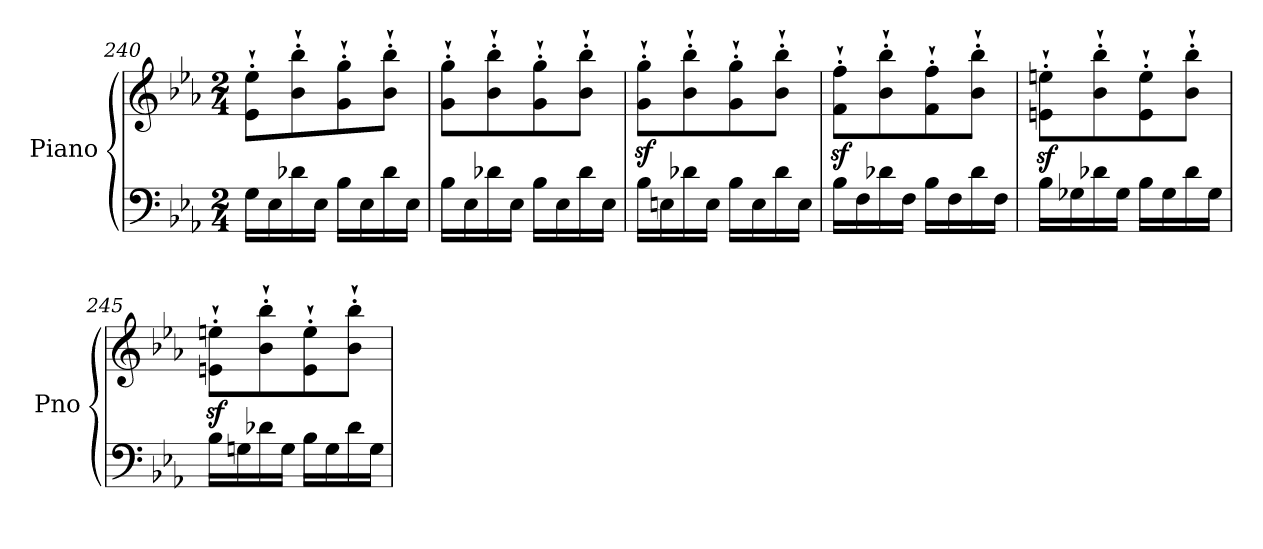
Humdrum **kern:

**kern	**kern
*part1	*part1
*staff2	*staff1
*I"Piano	*
*I'Pno	*
*clefF4	*clefG2
*k[b-e-a-]	*k[b-e-a-]
*M2/4	*M2/4
=240	=240
*^	*
2ryy	16G\LL	8e-\'` 8ee-\'`L
.	16E-\	.
.	16d-X\	8b-\'` 8bb-\'`
.	16E-\JJ	.
.	16B-\LL	8g\'` 8gg\'`
.	16E-\	.
.	16d-\	8b-\'` 8bb-\'`J
.	16E-\JJ	.
=241	=241	=241
2ryy	16B-\LL	8g\'` 8gg\'`L
.	16E-\	.
.	16d-X\	8b-\'` 8bb-\'`
.	16E-\JJ	.
.	16B-\LL	8g\'` 8gg\'`
.	16E-\	.
.	16d-\	8b-\'` 8bb-\'`J
.	16E-\JJ	.
!!LO:LB:g=z
=242	=242	=242
2ryy	16B-\LL	8g\z<'` 8gg\z<'`L
.	16En\	.
.	16d-X\	8b-\'` 8bb-\'`
.	16E\JJ	.
.	16B-\LL	8g\'` 8gg\'`
.	16E\	.
.	16d-\	8b-\'` 8bb-\'`J
.	16E\JJ	.
=243	=243	=243
2ryy	16B-\LL	8f\z<'` 8ff\z<'`L
.	16F\	.
.	16d-X\	8b-\'` 8bb-\'`
.	16F\JJ	.
.	16B-\LL	8f\'` 8ff\'`
.	16F\	.
.	16d-\	8b-\'` 8bb-\'`J
.	16F\JJ	.
=244	=244	=244
2ryy	16B-\LL	8en\z<'` 8een\z<'`L
.	16G-X\	.
.	16d-X\	8b-\'` 8bb-\'`
.	16G-\JJ	.
.	16B-\LL	8e\'` 8ee\'`
.	16G-\	.
.	16d-\	8b-\'` 8bb-\'`J
.	16G-\JJ	.
=245	=245	=245
2ryy	16B-\LL	8en\z<'` 8een\z<'`L
.	16Gn\	.
.	16d-X\	8b-\'` 8bb-\'`
.	16G\JJ	.
.	16B-\LL	8e\'` 8ee\'`
.	16G\	.
.	16d-\	8b-\'` 8bb-\'`J
.	16G\JJ	.
*v	*v	*
=	=
*-	*-
